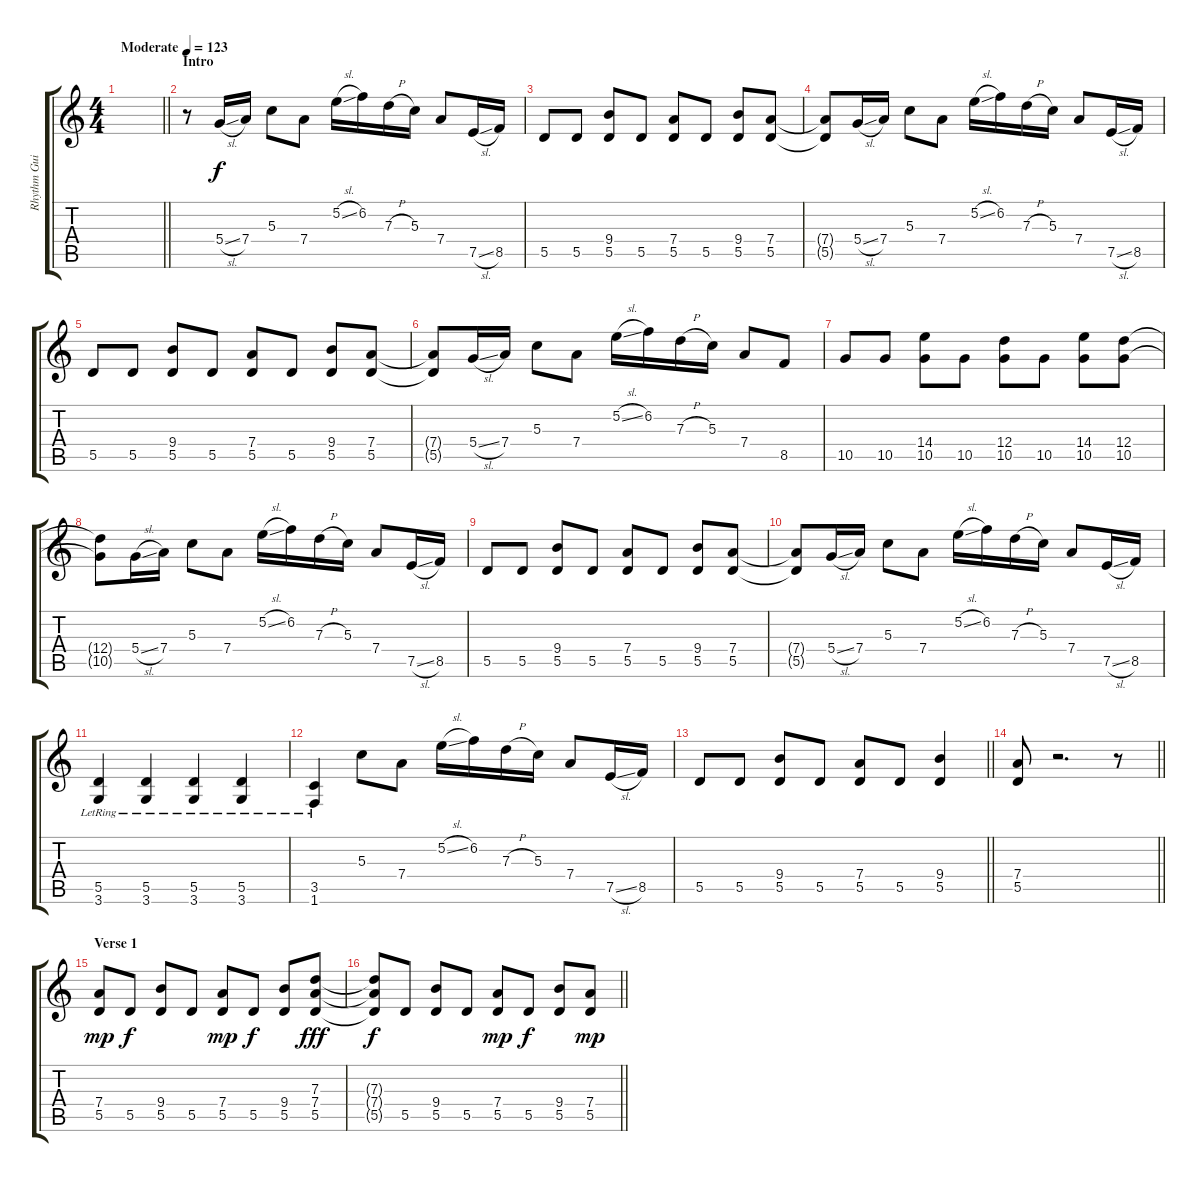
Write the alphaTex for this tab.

\track ("Rhythm Guitar" "Rhythm Gui") {instrument electricguitarjazz}
\staff {score tabs}
\tuning (E4 B3 G3 D3 A2 E2) {hide}
\ts (4 4)
\tempo (123 "Moderate")
\clef g2
\barLineRight lightlight
\ks c
|
\section ("" "Intro")
r.8 5.4{sl}.16 7.4.16 5.3.8 7.4.8 5.2{sl}.16 6.2.16 7.3{h}.16 5.3.16 7.4.8 7.5{sl}.16 8.5.16 |
5.5.8 5.5.8 (9.4 5.5).8 5.5.8 (7.4 5.5).8 5.5.8 (9.4 5.5).8 (7.4 5.5).8 |
(7.4{t} 5.5{t}).8 5.4{sl}.16 7.4.16 5.3.8 7.4.8 5.2{sl}.16 6.2.16 7.3{h}.16 5.3.16 7.4.8 7.5{sl}.16 8.5.16 |
5.5.8 5.5.8 (9.4 5.5).8 5.5.8 (7.4 5.5).8 5.5.8 (9.4 5.5).8 (7.4 5.5).8 |
(7.4{t} 5.5{t}).8 5.4{sl}.16 7.4.16 5.3.8 7.4.8 5.2{sl}.16 6.2.16 7.3{h}.16 5.3.16 7.4.8 8.5.8 |
10.5.8 10.5.8 (14.4 10.5).8 10.5.8 (12.4 10.5).8 10.5.8 (14.4 10.5).8 (12.4 10.5).8 |
(12.4{t} 10.5{t}).8 5.4{sl}.16 7.4.16 5.3.8 7.4.8 5.2{sl}.16 6.2.16 7.3{h}.16 5.3.16 7.4.8 7.5{sl}.16 8.5.16 |
5.5.8 5.5.8 (9.4 5.5).8 5.5.8 (7.4 5.5).8 5.5.8 (9.4 5.5).8 (7.4 5.5).8 |
(7.4{t} 5.5{t}).8 5.4{sl}.16 7.4.16 5.3.8 7.4.8 5.2{sl}.16 6.2.16 7.3{h}.16 5.3.16 7.4.8 7.5{sl}.16 8.5.16 |
(5.5{lr} 3.6{lr}).4 (5.5{lr} 3.6{lr}).4 (5.5{lr} 3.6{lr}).4 (5.5{lr} 3.6{lr}).4 |
(3.5{lr} 1.6{lr}).4 5.3.8 7.4.8 5.2{sl}.16 6.2.16 7.3{h}.16 5.3.16 7.4.8 7.5{sl}.16 8.5.16 |
\barLineRight lightlight
5.5.8 5.5.8 (9.4 5.5).8 5.5.8 (7.4 5.5).8 5.5.8 (9.4 5.5).4 |
\barLineRight lightlight
(7.4 5.5).8 r.2{d} r.8 |
\section ("" "Verse 1")
(7.4 5.5).8{dy mp} 5.5.8{dy f} (9.4 5.5).8 5.5.8 (7.4 5.5).8{dy mp} 5.5.8{dy f} (9.4 5.5).8 (7.3 7.4 5.5).8{dy fff} |
\barLineRight lightlight
(7.3{t} 7.4{t} 5.5{t}).8{dy f} 5.5.8 (9.4 5.5).8 5.5.8 (7.4 5.5).8{dy mp} 5.5.8{dy f} (9.4 5.5).8 (7.4 5.5).8{dy mp}
